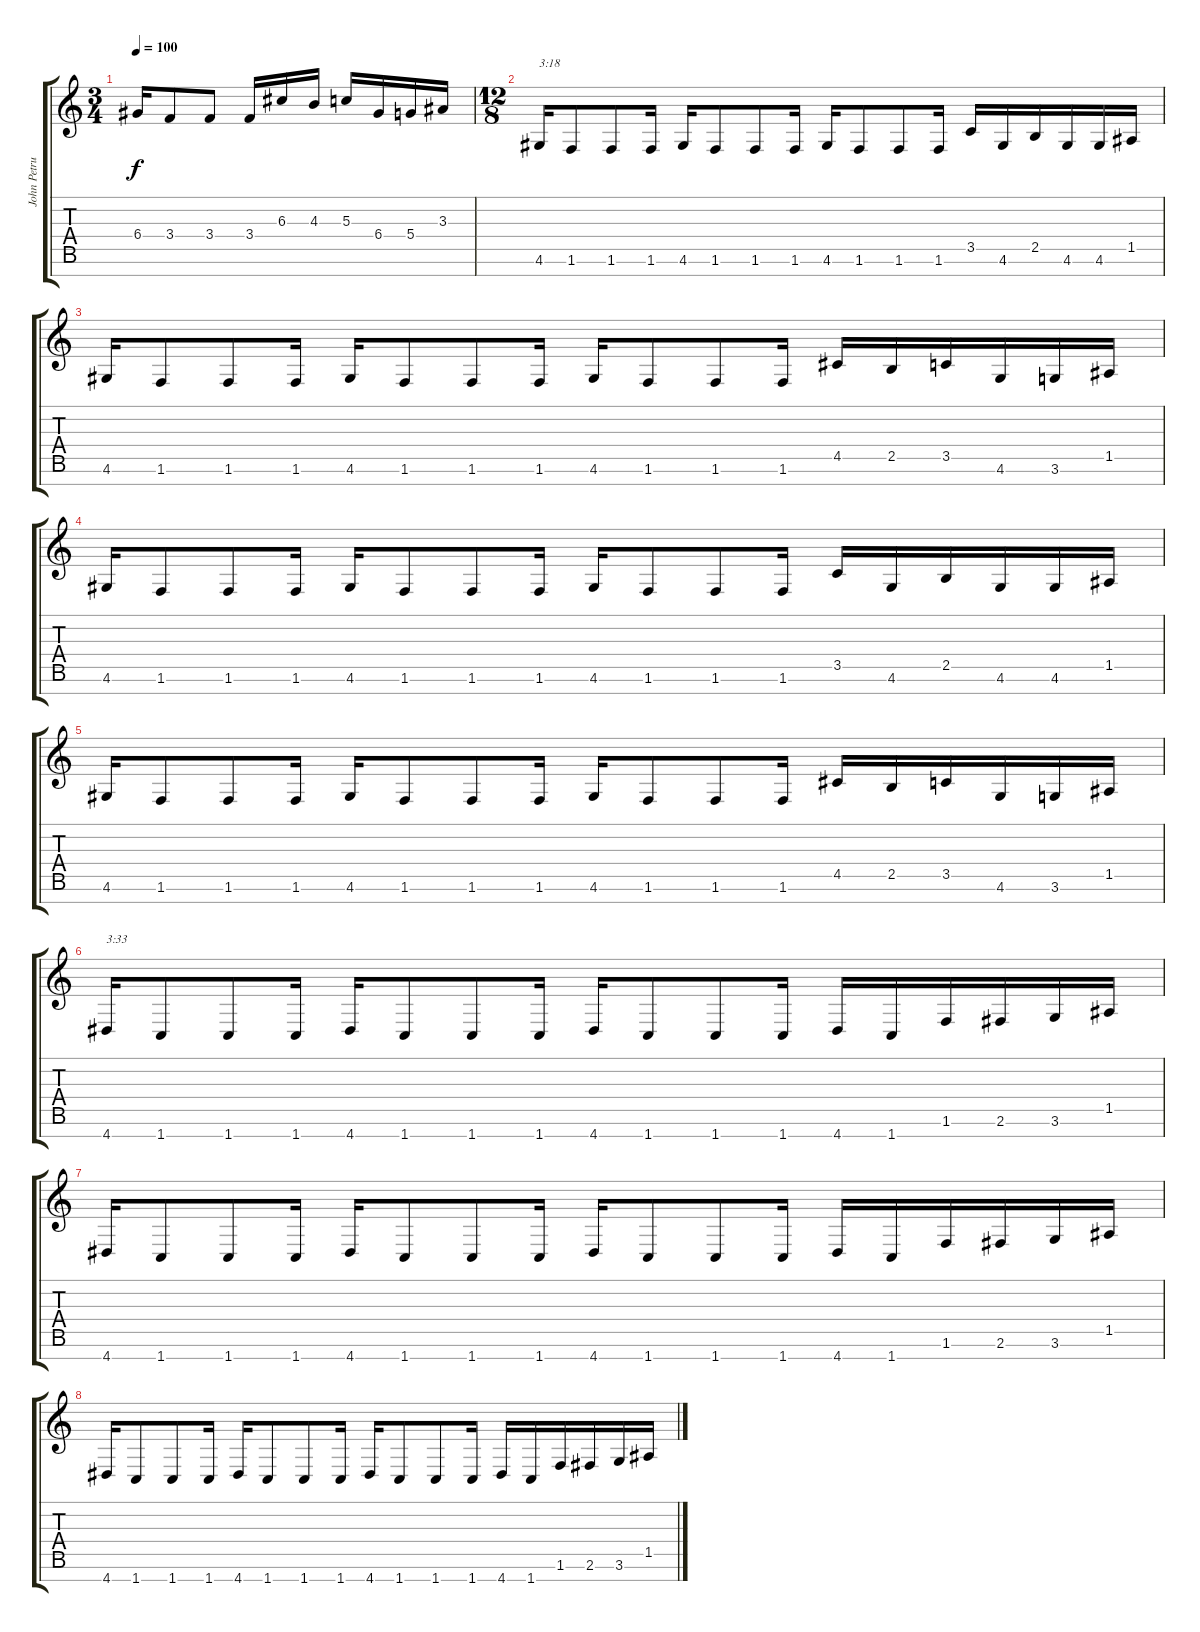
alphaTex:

\track ("John Petrucci" "John Petru") {instrument distortionguitar}
\staff {score tabs}
\tuning (E4 B3 G3 D3 A2 E2 B1) {hide}
\ts (3 4)
\tempo 100
\clef g2
\ks c
6.4.16{dy f} 3.4.8 3.4.8 3.4.16 6.3.16 4.3.16 5.3.16 6.4.16 5.4.16 3.3.16 |
\ts (12 8)
\section ("" "")
4.6.16{txt "3:18"} 1.6.8 1.6.8 1.6.16 4.6.16 1.6.8 1.6.8 1.6.16 4.6.16 1.6.8 1.6.8 1.6.16 3.5.16 4.6.16 2.5.16 4.6.16 4.6.16 1.5.16 |
4.6.16 1.6.8 1.6.8 1.6.16 4.6.16 1.6.8 1.6.8 1.6.16 4.6.16 1.6.8 1.6.8 1.6.16 4.5.16 2.5.16 3.5.16 4.6.16 3.6.16 1.5.16 |
4.6.16 1.6.8 1.6.8 1.6.16 4.6.16 1.6.8 1.6.8 1.6.16 4.6.16 1.6.8 1.6.8 1.6.16 3.5.16 4.6.16 2.5.16 4.6.16 4.6.16 1.5.16 |
4.6.16 1.6.8 1.6.8 1.6.16 4.6.16 1.6.8 1.6.8 1.6.16 4.6.16 1.6.8 1.6.8 1.6.16 4.5.16 2.5.16 3.5.16 4.6.16 3.6.16 1.5.16 |
\section ("" "")
4.7.16{txt "3:33"} 1.7.8 1.7.8 1.7.16 4.7.16 1.7.8 1.7.8 1.7.16 4.7.16 1.7.8 1.7.8 1.7.16 4.7.16 1.7.16 1.6.16 2.6.16 3.6.16 1.5.16 |
4.7.16 1.7.8 1.7.8 1.7.16 4.7.16 1.7.8 1.7.8 1.7.16 4.7.16 1.7.8 1.7.8 1.7.16 4.7.16 1.7.16 1.6.16 2.6.16 3.6.16 1.5.16 |
4.7.16 1.7.8 1.7.8 1.7.16 4.7.16 1.7.8 1.7.8 1.7.16 4.7.16 1.7.8 1.7.8 1.7.16 4.7.16 1.7.16 1.6.16 2.6.16 3.6.16 1.5.16
